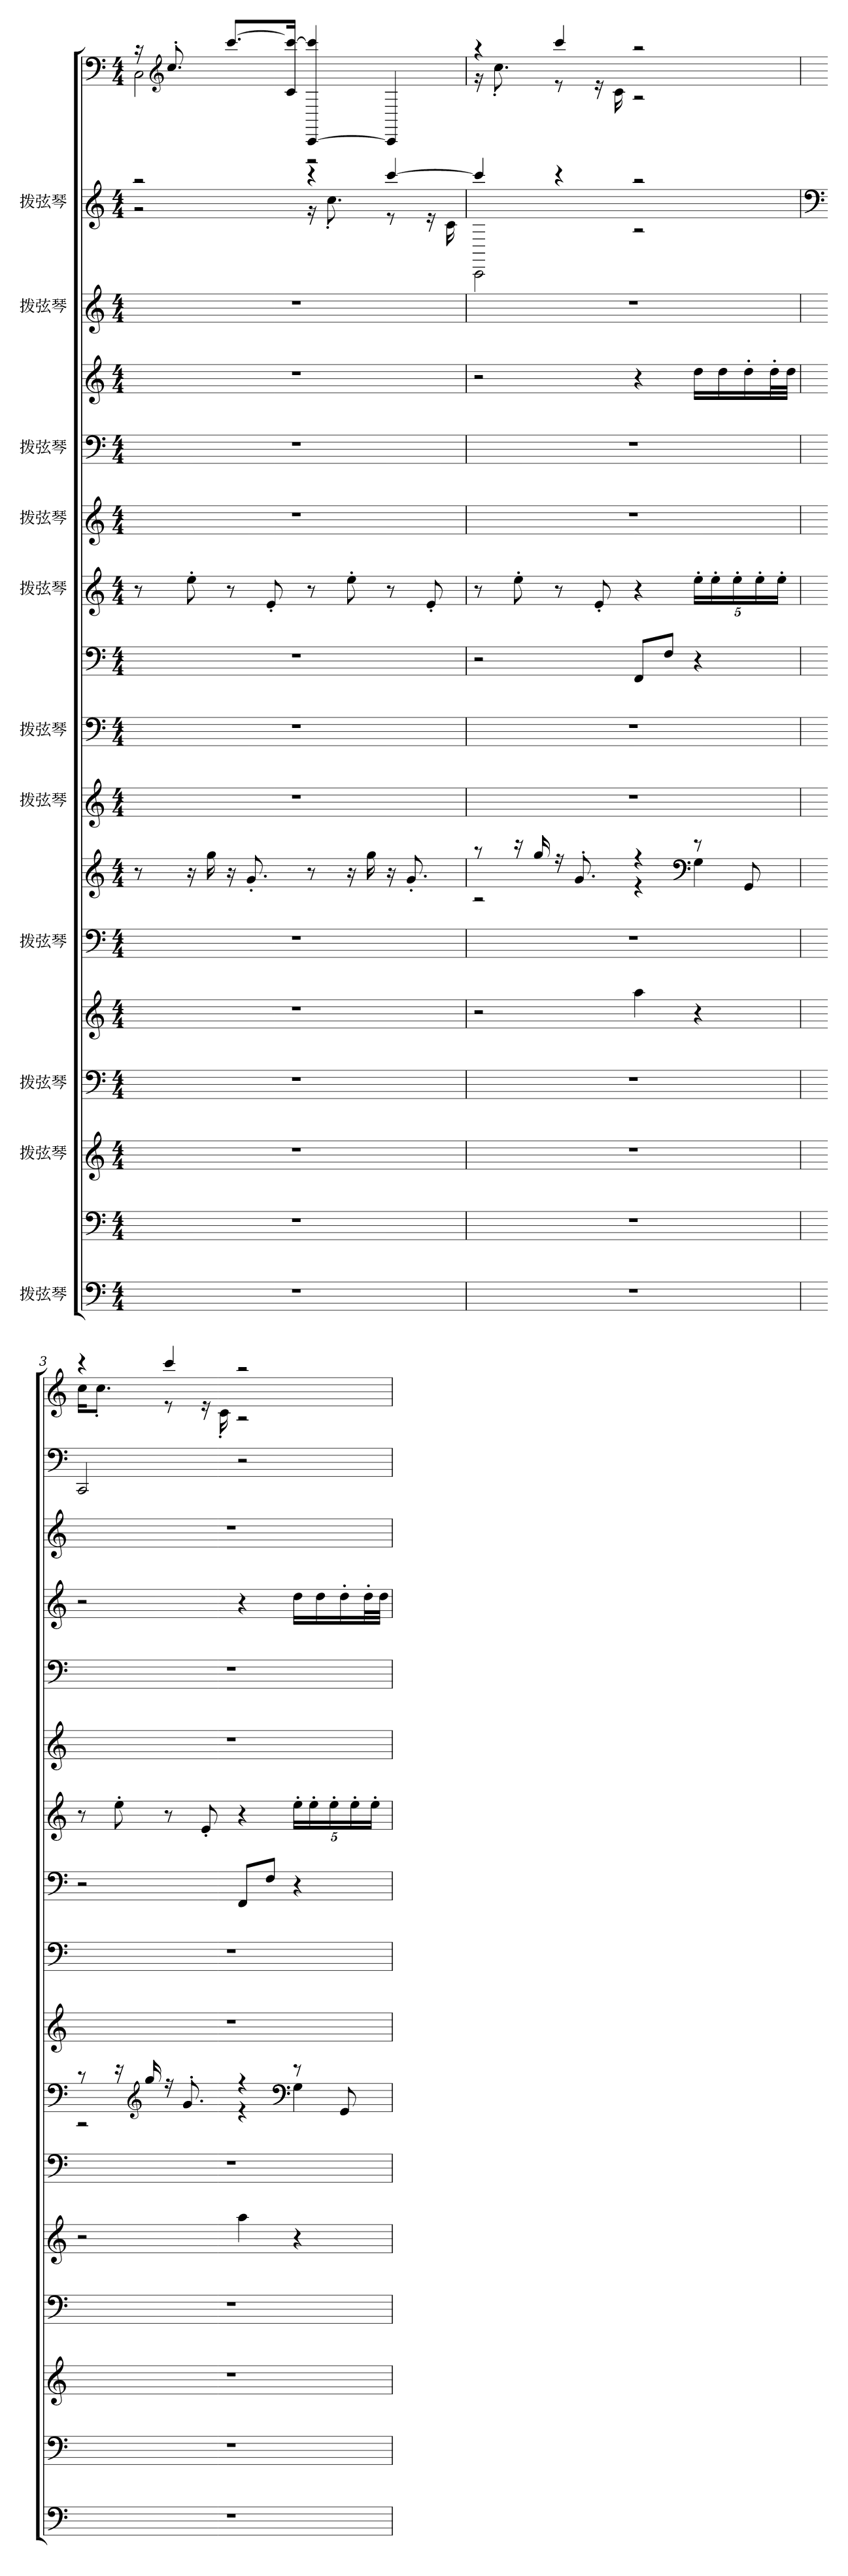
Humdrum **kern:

**kern	**kern	**kern	**kern	**kern	**kern	**kern	**kern	**kern	**kern	**kern	**kern	**kern	**kern	**kern	**kern	**kern
*part11	*part11	*part10	*part9	*part9	*part8	*part8	*part7	*part6	*part6	*part5	*part4	*part3	*part3	*part2	*part1	*part1
*staff17	*staff16	*staff15	*staff14	*staff13	*staff12	*staff11	*staff10	*staff9	*staff8	*staff7	*staff6	*staff5	*staff4	*staff3	*staff2	*staff1
*I"拨弦琴	*	*I"拨弦琴	*I"拨弦琴	*	*I"拨弦琴	*	*I"拨弦琴	*I"拨弦琴	*	*I"拨弦琴	*I"拨弦琴	*I"拨弦琴	*	*I"拨弦琴	*I"拨弦琴	*
*clefF4	*clefF4	*clefG2	*clefF4	*clefG2	*clefF4	*clefG2	*clefG2	*clefF4	*clefF4	*clefG2	*clefG2	*clefF4	*clefG2	*clefG2	*clefG2	*clefF4
*k[]	*k[]	*k[]	*k[]	*k[]	*k[]	*k[]	*k[]	*k[]	*k[]	*k[]	*k[]	*k[]	*k[]	*k[]	*k[]	*k[]
*M4/4	*M4/4	*M4/4	*M4/4	*M4/4	*M4/4	*M4/4	*M4/4	*M4/4	*M4/4	*M4/4	*M4/4	*M4/4	*M4/4	*M4/4	*M4/4	*M4/4
*MM91	*MM91	*MM91	*MM91	*MM91	*MM91	*MM91	*MM91	*MM91	*MM91	*MM91	*MM91	*MM91	*MM91	*MM91	*MM91	*MM91
=1	=1	=1	=1	=1	=1	=1	=1	=1	=1	=1	=1	=1	=1	=1	=1	=1
*	*	*	*	*	*	*	*	*	*	*	*	*	*	*	*^	*^
1r	1r	1r	1r	1r	1r	8r	1r	1r	1r	8r	1r	1r	1r	1r	2r	2r	16r	2C\
*	*	*	*	*	*	*	*	*	*	*	*	*	*	*	*	*	*clefG2	*
.	.	.	.	.	.	.	.	.	.	.	.	.	.	.	.	.	8.cc'/	.
.	.	.	.	.	.	16r	.	.	.	8ee'\	.	.	.	.	.	.	.	.
.	.	.	.	.	.	16gg\	.	.	.	.	.	.	.	.	.	.	.	.
.	.	.	.	.	.	16r	.	.	.	8r	.	.	.	.	.	.	[8.ccc/L	.
.	.	.	.	.	.	8.g'/	.	.	.	.	.	.	.	.	.	.	.	.
.	.	.	.	.	.	.	.	.	.	8e'/	.	.	.	.	.	.	.	.
.	.	.	.	.	.	.	.	.	.	.	.	.	.	.	.	.	16c/ 16ccc/_Jk	.
.	.	.	.	.	.	8r	.	.	.	8r	.	.	.	.	4r	16r	[4CC/ 4ccc/]	2r
.	.	.	.	.	.	.	.	.	.	.	.	.	.	.	.	8.cc'\	.	.
.	.	.	.	.	.	16r	.	.	.	8ee'\	.	.	.	.	.	.	.	.
.	.	.	.	.	.	16gg\	.	.	.	.	.	.	.	.	.	.	.	.
.	.	.	.	.	.	16r	.	.	.	8r	.	.	.	.	[4ccc/	8r	4CC/]	.
.	.	.	.	.	.	8.g'/	.	.	.	.	.	.	.	.	.	.	.	.
.	.	.	.	.	.	.	.	.	.	8e'/	.	.	.	.	.	16r	.	.
.	.	.	.	.	.	.	.	.	.	.	.	.	.	.	.	16c\	.	.
=2	=2	=2	=2	=2	=2	=2	=2	=2	=2	=2	=2	=2	=2	=2	=2	=2	=2	=2
*	*	*	*	*	*	*^	*	*	*	*	*	*	*	*	*	*	*	*
1r	1r	1r	1r	2r	1r	8r	2r	1r	1r	2r	8r	1r	1r	2r	1r	4ccc/]	2CC\	4r	16r
.	.	.	.	.	.	.	.	.	.	.	.	.	.	.	.	.	.	.	8.cc'\
.	.	.	.	.	.	16r	.	.	.	.	8ee'\	.	.	.	.	.	.	.	.
.	.	.	.	.	.	16gg/	.	.	.	.	.	.	.	.	.	.	.	.	.
.	.	.	.	.	.	16r	.	.	.	.	8r	.	.	.	.	4r	.	4ccc/	8r
.	.	.	.	.	.	8.g'/	.	.	.	.	.	.	.	.	.	.	.	.	.
.	.	.	.	.	.	.	.	.	.	.	8e'/	.	.	.	.	.	.	.	16r
.	.	.	.	.	.	.	.	.	.	.	.	.	.	.	.	.	.	.	16c\
.	.	.	.	4aa\	.	4r	4r	.	.	8FF/L	4r	.	.	4r	.	2r	2r	2r	2r
.	.	.	.	.	.	.	.	.	.	8F/J	.	.	.	.	.	.	.	.	.
*	*	*	*	*	*	*clefF4	*	*	*	*	*	*	*	*	*	*	*	*	*
*	*	*	*	*	*	*	*	*	*	*	*Xbrackettup	*	*	*	*	*	*	*	*
.	.	.	.	4r	.	8r	4G\	.	.	4r	20ee'\LL	.	.	16dd\LL	.	.	.	.	.
.	.	.	.	.	.	.	.	.	.	.	20ee'\	.	.	.	.	.	.	.	.
.	.	.	.	.	.	.	.	.	.	.	.	.	.	16dd\	.	.	.	.	.
.	.	.	.	.	.	.	.	.	.	.	20ee'\	.	.	.	.	.	.	.	.
.	.	.	.	.	.	8GG/	.	.	.	.	.	.	.	16dd'\	.	.	.	.	.
.	.	.	.	.	.	.	.	.	.	.	20ee'\	.	.	.	.	.	.	.	.
.	.	.	.	.	.	.	.	.	.	.	.	.	.	32dd'\L	.	.	.	.	.
.	.	.	.	.	.	.	.	.	.	.	20ee'\JJ	.	.	.	.	.	.	.	.
.	.	.	.	.	.	.	.	.	.	.	.	.	.	32dd\JJJ	.	.	.	.	.
*	*	*	*	*	*	*	*	*	*	*	*	*	*	*	*	*v	*v	*	*
!!LO:PB:g=z	!!
=3	=3	=3	=3	=3	=3	=3	=3	=3	=3	=3	=3	=3	=3	=3	=3	=3	=3	=3
*	*	*	*	*	*	*	*	*	*	*	*	*	*	*	*	*clefF4	*	*
1r	1r	1r	1r	2r	1r	8r	2r	1r	1r	2r	8r	1r	1r	2r	1r	2CC/	4r	16cc\KL
.	.	.	.	.	.	.	.	.	.	.	.	.	.	.	.	.	.	8.cc'\J
.	.	.	.	.	.	16r	.	.	.	.	8ee'\	.	.	.	.	.	.	.
*	*	*	*	*	*	*clefG2	*	*	*	*	*	*	*	*	*	*	*	*
.	.	.	.	.	.	16gg/	.	.	.	.	.	.	.	.	.	.	.	.
.	.	.	.	.	.	16r	.	.	.	.	8r	.	.	.	.	.	4ccc/	8r
.	.	.	.	.	.	8.g'/	.	.	.	.	.	.	.	.	.	.	.	.
.	.	.	.	.	.	.	.	.	.	.	8e'/	.	.	.	.	.	.	16r
.	.	.	.	.	.	.	.	.	.	.	.	.	.	.	.	.	.	16c'\
.	.	.	.	4aa\	.	4r	4r	.	.	8FF/L	4r	.	.	4r	.	2r	2r	2r
.	.	.	.	.	.	.	.	.	.	8F/J	.	.	.	.	.	.	.	.
*	*	*	*	*	*	*clefF4	*	*	*	*	*	*	*	*	*	*	*	*
.	.	.	.	4r	.	8r	4G\	.	.	4r	20ee'\LL	.	.	16dd\LL	.	.	.	.
.	.	.	.	.	.	.	.	.	.	.	20ee'\	.	.	.	.	.	.	.
.	.	.	.	.	.	.	.	.	.	.	.	.	.	16dd\	.	.	.	.
.	.	.	.	.	.	.	.	.	.	.	20ee'\	.	.	.	.	.	.	.
.	.	.	.	.	.	8GG/	.	.	.	.	.	.	.	16dd'\	.	.	.	.
.	.	.	.	.	.	.	.	.	.	.	20ee'\	.	.	.	.	.	.	.
.	.	.	.	.	.	.	.	.	.	.	.	.	.	32dd'\L	.	.	.	.
.	.	.	.	.	.	.	.	.	.	.	20ee'\JJ	.	.	.	.	.	.	.
.	.	.	.	.	.	.	.	.	.	.	.	.	.	32dd\JJJ	.	.	.	.
*	*	*	*	*	*	*v	*v	*	*	*	*	*	*	*	*	*	*v	*v
=	=	=	=	=	=	=	=	=	=	=	=	=	=	=	=	=
*-	*-	*-	*-	*-	*-	*-	*-	*-	*-	*-	*-	*-	*-	*-	*-	*-
